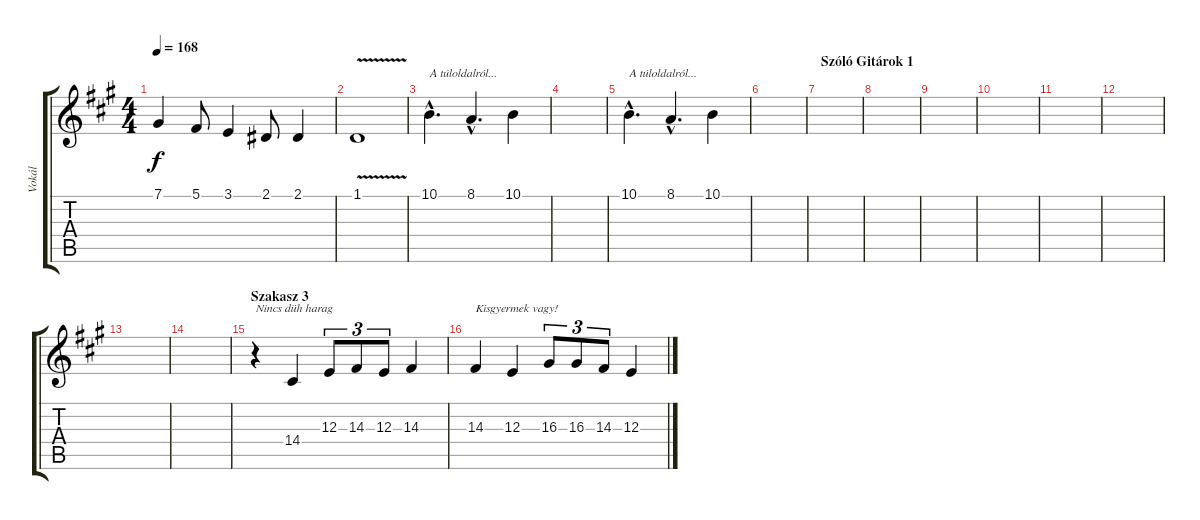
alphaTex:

\track ("Vokál" "Vokál") {instrument violin}
\staff {score tabs}
\tuning (Db4 Ab3 E3 B2 Gb2 Db2) {hide}
\ts (4 4)
\tempo 168
\clef g2
\ks f#minor
7.1.4{dy f} 5.1.8 3.1.4 2.1.8 2.1.4 |
1.1{v}.1 |
10.1{hac}.4{d txt "A túloldalról..."} 8.1{hac}.4{d} 10.1.4 |
|
10.1{hac}.4{d txt "A túloldalról..."} 8.1{hac}.4{d} 10.1.4 |
|
\section ("" "Szóló Gitárok 1")
|
|
|
|
|
|
|
|
\section ("" "Szakasz 3")
r.4{txt "Nincs düh harag"} 14.4.4 12.3.8{tu (3 2)} 14.3.8{tu (3 2)} 12.3.8{tu (3 2)} 14.3.4 |
14.3.4{txt "Kisgyermek vagy!"} 12.3.4 16.3.8{tu (3 2)} 16.3.8{tu (3 2)} 14.3.8{tu (3 2)} 12.3.4
